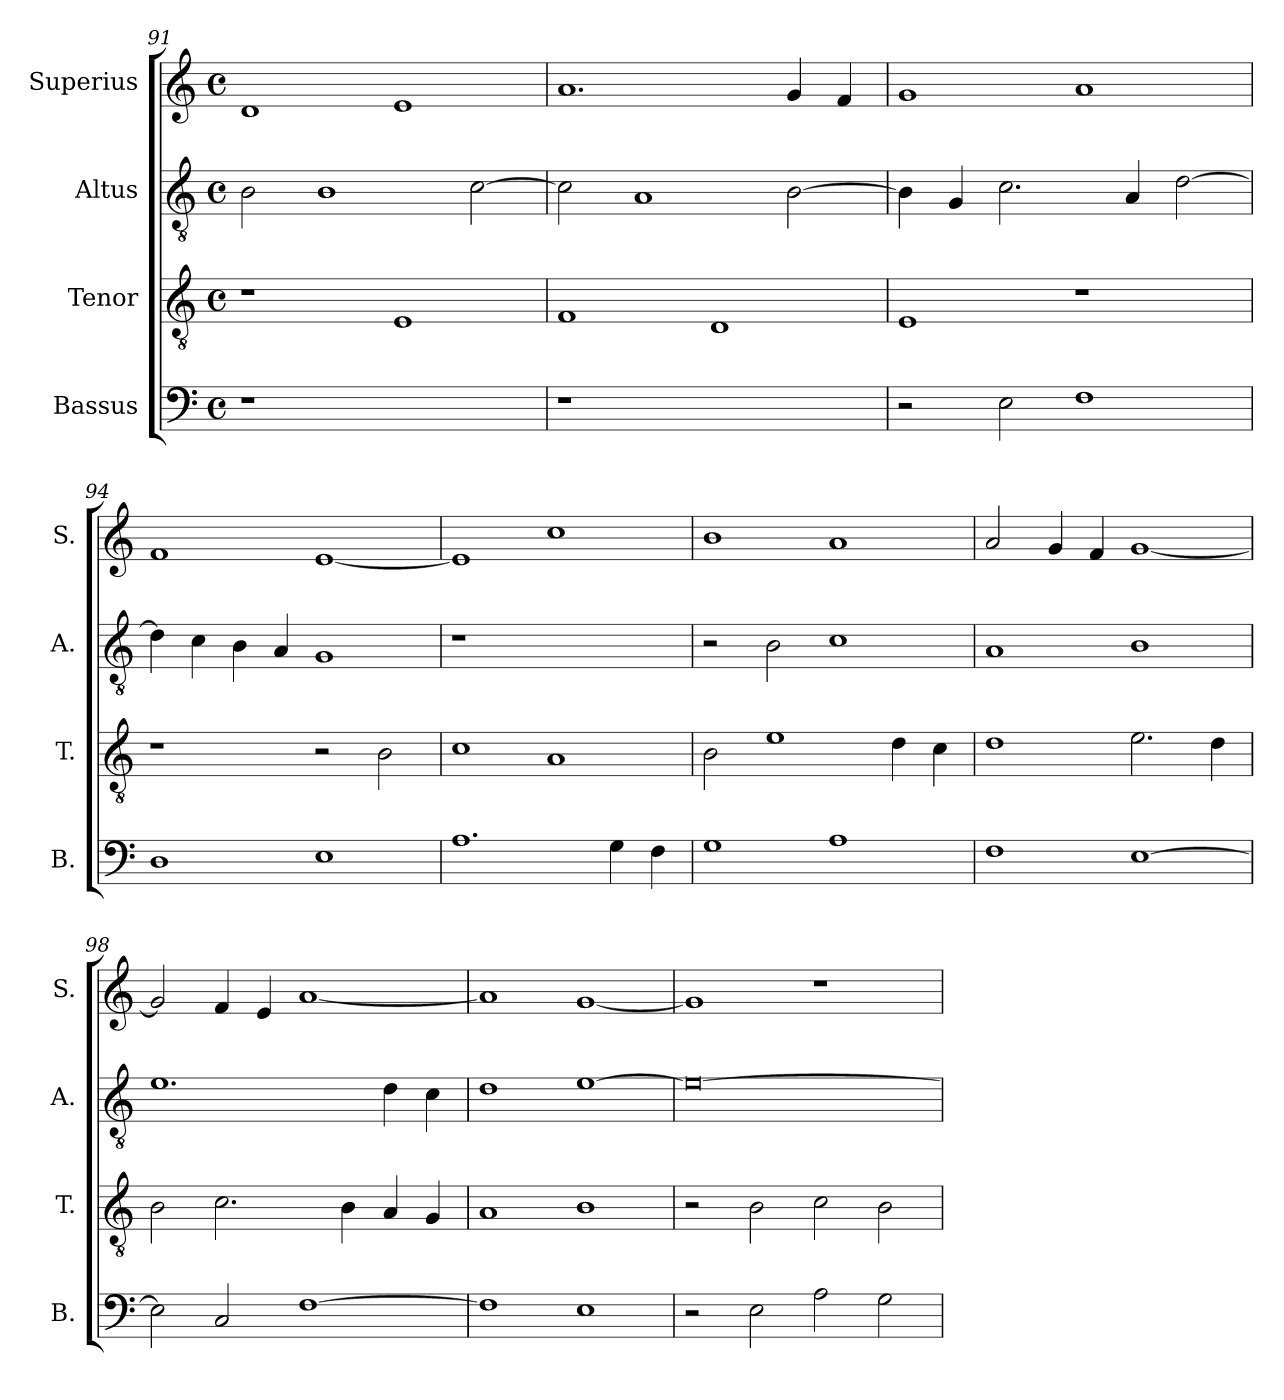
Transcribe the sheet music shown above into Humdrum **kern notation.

**kern	**kern	**kern	**kern
*part4	*part3	*part2	*part1
*staff4	*staff3	*staff2	*staff1
*I"Bassus	*I"Tenor	*I"Altus	*I"Superius
*I'B.	*I'T.	*I'A.	*I'S.
*clefF4	*clefGv2	*clefGv2	*clefG2
*	*ITrd7c12	*ITrd7c12	*
*k[]	*k[]	*k[]	*k[]
*C:	*C:	*C:	*C:
*M4/4	*M4/4	*M4/4	*M4/4
*met(c)	*met(c)	*met(c)	*met(c)
=91	=91	=91	=91
!LO:N:vis=1	!	!	!
1r	1r	2BBi\	1di
.	.	1BBi	.
1ryy	1EEi	.	1ei
.	.	[>2Ci\	.
=92	=92	=92	=92
!LO:N:vis=1	!	!	!
1r	1FFi	2Ci\]	1.ai
.	.	1AAi	.
1ryy	1DDi	.	.
.	.	[>2BBi\	4gi/
.	.	.	4fi/
=93	=93	=93	=93
2r	1EEi	4BBi\]	1gi
.	.	4GGi/	.
2Ei\	.	2.Ci\	.
1Fi	1r	.	1ai
.	.	4AAi/	.
.	.	[>2Di\	.
!!LO:LB:g=z
=94	=94	=94	=94
1Di	1r	4Di\]	1fi
.	.	4Ci\	.
.	.	4BBi\	.
.	.	4AAi/	.
1Ei	2r	1GGi	[<1ei
.	2BBi\	.	.
=95	=95	=95	=95
!	!	!LO:N:vis=1	!
1.Ai	1Ci	1r	1ei]
.	1AAi	1ryy	1cci
4Gi\	.	.	.
4Fi\	.	.	.
=96	=96	=96	=96
1Gi	2BBi\	2r	1bi
.	1Ei	2BBi\	.
1Ai	.	1Ci	1ai
.	4Di\	.	.
.	4Ci\	.	.
=97	=97	=97	=97
1Fi	1Di	1AAi	2ai/
.	.	.	4gi/
.	.	.	4fi/
[>1Ei	2.Ei\	1BBi	[<1gi
.	4Di\	.	.
=98	=98	=98	=98
2Ei\]	2BBi\	1.Ei	2gi/]
2Ci/	2.Ci\	.	4fi/
.	.	.	4ei/
[>1Fi	.	.	[<1ai
.	4BBi\	.	.
.	4AAi/	4Di\	.
.	4GGi/	4Ci\	.
!!LO:PB:g=z
=99	=99	=99	=99
1Fi]	1AAi	1Di	1ai]
1Ei	1BBi	[>1Ei	[<1gi
=100	=100	=100	=100
2r	2r	0Ei_>	1gi]
2Ei\	2BBi\	.	.
2Ai\	2Ci\	.	1r
2Gi\	2BBi\	.	.
=	=	=	=
*-	*-	*-	*-
